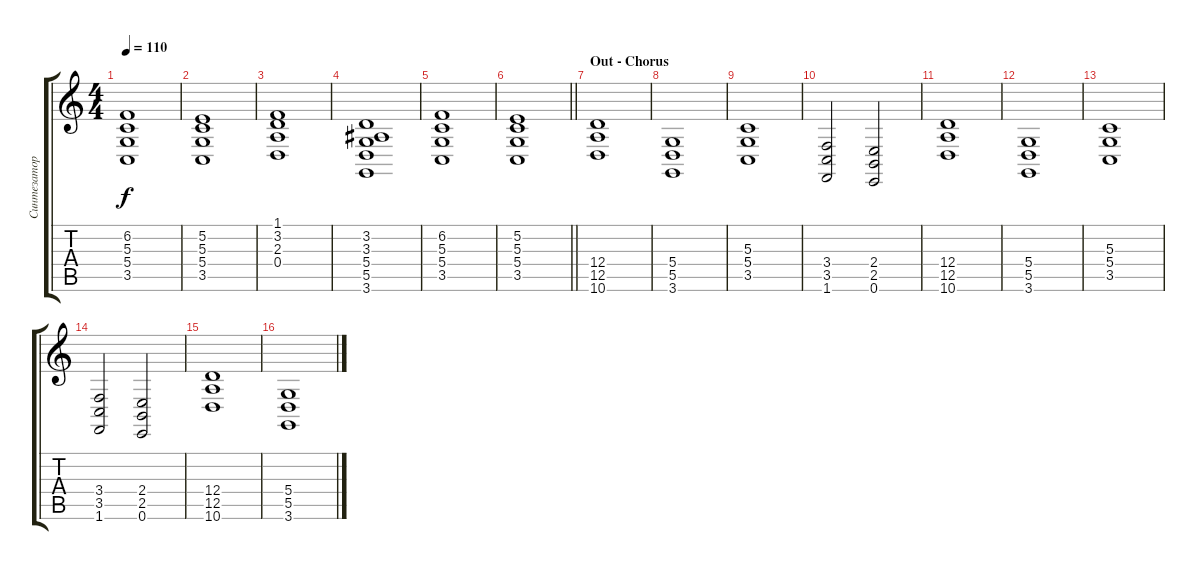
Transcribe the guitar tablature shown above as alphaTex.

\track ("Синтезатор" "Синтезатор") {instrument synthstrings1}
\staff {score tabs}
\tuning (E4 B3 G3 D3 A2 E2) {hide}
\ts (4 4)
\tempo 110
\clef g2
\ks c
(6.2 5.3 5.4 3.5).1{dy f} |
(5.2 5.3 5.4 3.5).1 |
(1.1 3.2 2.3 0.4).1 |
(3.2 3.3 5.4 5.5 3.6).1 |
(6.2 5.3 5.4 3.5).1 |
\barLineRight lightlight
(5.2 5.3 5.4 3.5).1 |
\section ("" "Out - Chorus")
(12.4 12.5 10.6).1 |
(5.4 5.5 3.6).1 |
(5.3 5.4 3.5).1 |
(3.4 3.5 1.6).2 (2.4 2.5 0.6).2 |
(12.4 12.5 10.6).1 |
(5.4 5.5 3.6).1 |
(5.3 5.4 3.5).1 |
(3.4 3.5 1.6).2 (2.4 2.5 0.6).2 |
(12.4 12.5 10.6).1 |
(5.4 5.5 3.6).1
